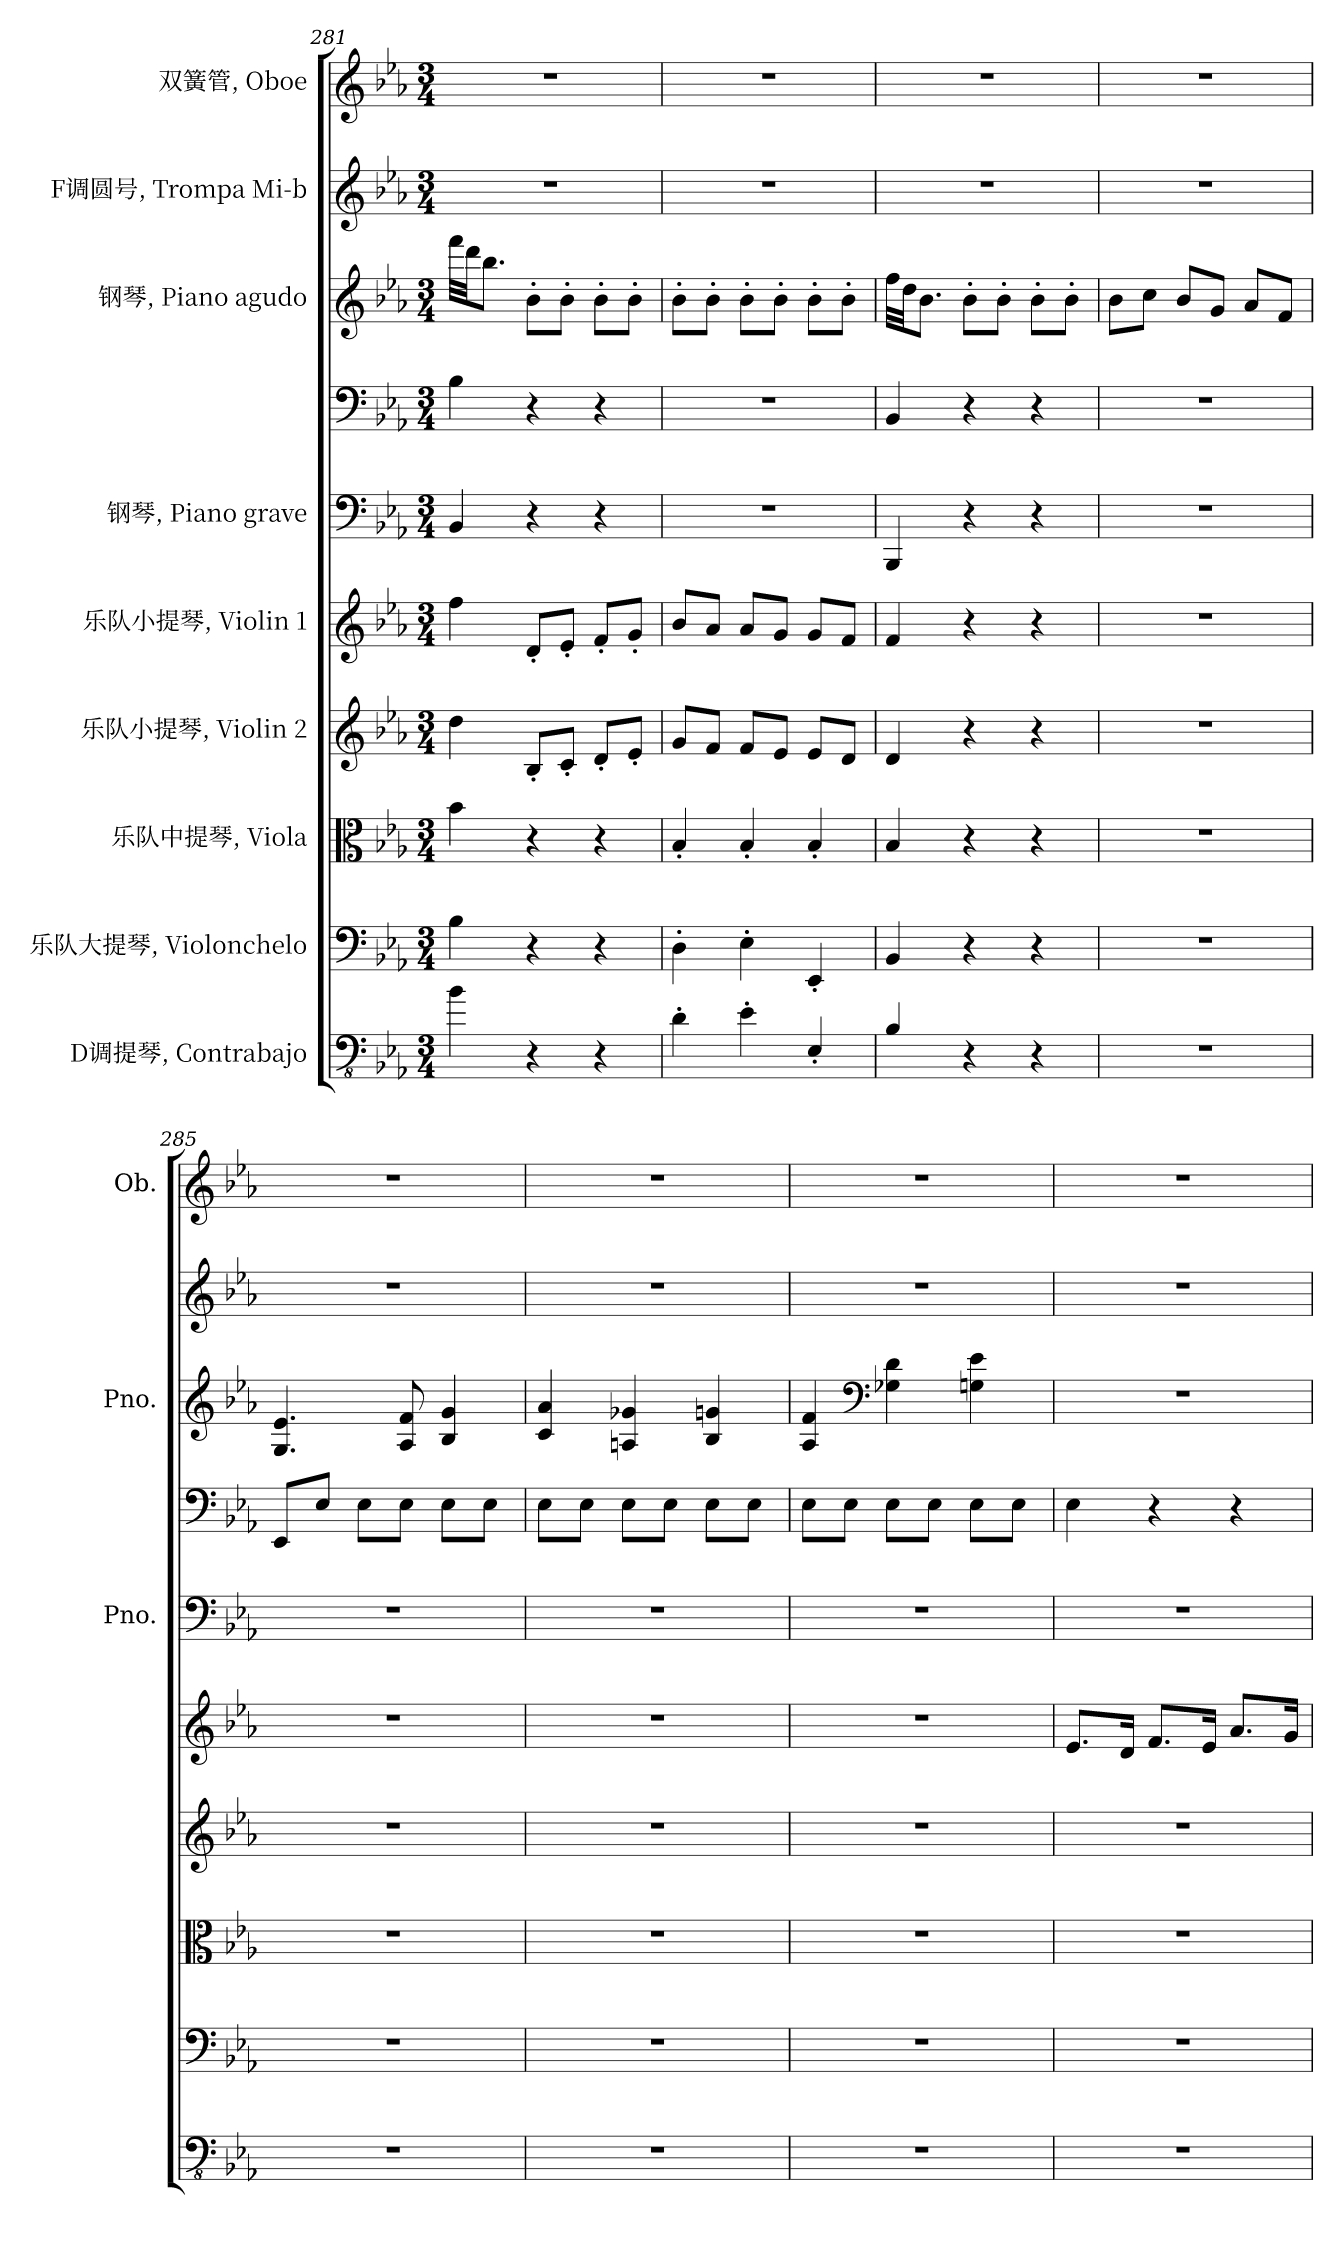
**kern	**kern	**kern	**kern	**kern	**kern	**kern	**kern	**kern	**kern
*part9	*part8	*part7	*part6	*part5	*part4	*part4	*part3	*part2	*part1
*staff10	*staff9	*staff8	*staff7	*staff6	*staff5	*staff4	*staff3	*staff2	*staff1
*I"D调提琴, Contrabajo	*I"乐队大提琴, Violonchelo	*I"乐队中提琴, Viola	*I"乐队小提琴, Violin 2	*I"乐队小提琴, Violin 1	*I"钢琴, Piano grave	*	*I"钢琴, Piano agudo	*I"F调圆号, Trompa Mi-b	*I"双簧管, Oboe
*	*	*	*	*	*I'Pno.	*	*I'Pno.	*	*I'Ob.
*clefFv4	*clefF4	*clefC3	*clefG2	*clefG2	*clefF4	*clefF4	*clefG2	*clefG2	*clefG2
*ITrd7c12	*	*	*	*	*	*	*	*ITrd4c7	*
*k[b-e-a-]	*k[b-e-a-]	*k[b-e-a-]	*k[b-e-a-]	*k[b-e-a-]	*k[b-e-a-]	*k[b-e-a-]	*k[b-e-a-]	*k[b-e-a-d-]	*k[b-e-a-]
*M3/4	*M3/4	*M3/4	*M3/4	*M3/4	*M3/4	*M3/4	*M3/4	*M3/4	*M3/4
*MM111	*MM111	*MM111	*MM111	*MM111	*MM111	*MM111	*MM111	*MM111	*MM111
=281	=281	=281	=281	=281	=281	=281	=281	=281	=281
4BB-\	4B-\	4b-\	4dd\	4ff\	4BB-/	4B-\	32fff\LLL	2.r	2.r
.	.	.	.	.	.	.	32ddd\JJ	.	.
.	.	.	.	.	.	.	8.bb-\J	.	.
4r	4r	4r	8B-'/L	8d'/L	4r	4r	8b-'\L	.	.
.	.	.	8c'/J	8e-'/J	.	.	8b-'\J	.	.
4r	4r	4r	8d'/L	8f'/L	4r	4r	8b-'\L	.	.
.	.	.	8e-'/J	8g'/J	.	.	8b-'\J	.	.
=282	=282	=282	=282	=282	=282	=282	=282	=282	=282
4DD'\	4D'\	4B-'/	8g/L	8b-/L	2.r	2.r	8b-'\L	2.r	2.r
.	.	.	8f/J	8a-/J	.	.	8b-'\J	.	.
4EE-'\	4E-'\	4B-'/	8f/L	8a-/L	.	.	8b-'\L	.	.
.	.	.	8e-/J	8g/J	.	.	8b-'\J	.	.
4EEE-'/	4EE-'/	4B-'/	8e-/L	8g/L	.	.	8b-'\L	.	.
.	.	.	8d/J	8f/J	.	.	8b-'\J	.	.
=283	=283	=283	=283	=283	=283	=283	=283	=283	=283
*	*	*	*	*	*	*	*	*	*MM111
4BBB-/	4BB-/	4B-/	4d/	4f/	4BBB-/	4BB-/	32ff\LLL	2.r	2.r
.	.	.	.	.	.	.	32dd\JJ	.	.
.	.	.	.	.	.	.	8.b-\J	.	.
4r	4r	4r	4r	4r	4r	4r	8b-'\L	.	.
.	.	.	.	.	.	.	8b-'\J	.	.
4r	4r	4r	4r	4r	4r	4r	8b-'\L	.	.
.	.	.	.	.	.	.	8b-'\J	.	.
=284	=284	=284	=284	=284	=284	=284	=284	=284	=284
2.r	2.r	2.r	2.r	2.r	2.r	2.r	8b-\L	2.r	2.r
.	.	.	.	.	.	.	8cc\J	.	.
.	.	.	.	.	.	.	8b-/L	.	.
.	.	.	.	.	.	.	8g/J	.	.
.	.	.	.	.	.	.	8a-/L	.	.
.	.	.	.	.	.	.	8f/J	.	.
!!LO:PB:g=z
=285	=285	=285	=285	=285	=285	=285	=285	=285	=285
*	*	*	*	*	*	*	*	*	*MM138
2.r	2.r	2.r	2.r	2.r	2.r	8EE-/L	4.G/ 4.e-/	2.r	2.r
.	.	.	.	.	.	8E-/J	.	.	.
.	.	.	.	.	.	8E-\L	.	.	.
.	.	.	.	.	.	8E-\J	8A-/ 8f/	.	.
.	.	.	.	.	.	8E-\L	4B-/ 4g/	.	.
.	.	.	.	.	.	8E-\J	.	.	.
=286	=286	=286	=286	=286	=286	=286	=286	=286	=286
2.r	2.r	2.r	2.r	2.r	2.r	8E-\L	4c/ 4a-/	2.r	2.r
.	.	.	.	.	.	8E-\J	.	.	.
.	.	.	.	.	.	8E-\L	4An/ 4g-X/	.	.
.	.	.	.	.	.	8E-\J	.	.	.
.	.	.	.	.	.	8E-\L	4B-/ 4gn/	.	.
.	.	.	.	.	.	8E-\J	.	.	.
=287	=287	=287	=287	=287	=287	=287	=287	=287	=287
2.r	2.r	2.r	2.r	2.r	2.r	8E-\L	4A-/ 4f/	2.r	2.r
.	.	.	.	.	.	8E-\J	.	.	.
*	*	*	*	*	*	*	*clefF4	*	*
.	.	.	.	.	.	8E-\L	4G-X\ 4d\	.	.
.	.	.	.	.	.	8E-\J	.	.	.
.	.	.	.	.	.	8E-\L	4Gn\ 4e-\	.	.
.	.	.	.	.	.	8E-\J	.	.	.
=288	=288	=288	=288	=288	=288	=288	=288	=288	=288
2.r	2.r	2.r	2.r	8.e-/L	2.r	4E-\	2.r	2.r	2.r
.	.	.	.	16d/Jk	.	.	.	.	.
.	.	.	.	8.f/L	.	4r	.	.	.
.	.	.	.	16e-/Jk	.	.	.	.	.
.	.	.	.	8.a-/L	.	4r	.	.	.
.	.	.	.	16g/Jk	.	.	.	.	.
=	=	=	=	=	=	=	=	=	=
*-	*-	*-	*-	*-	*-	*-	*-	*-	*-
